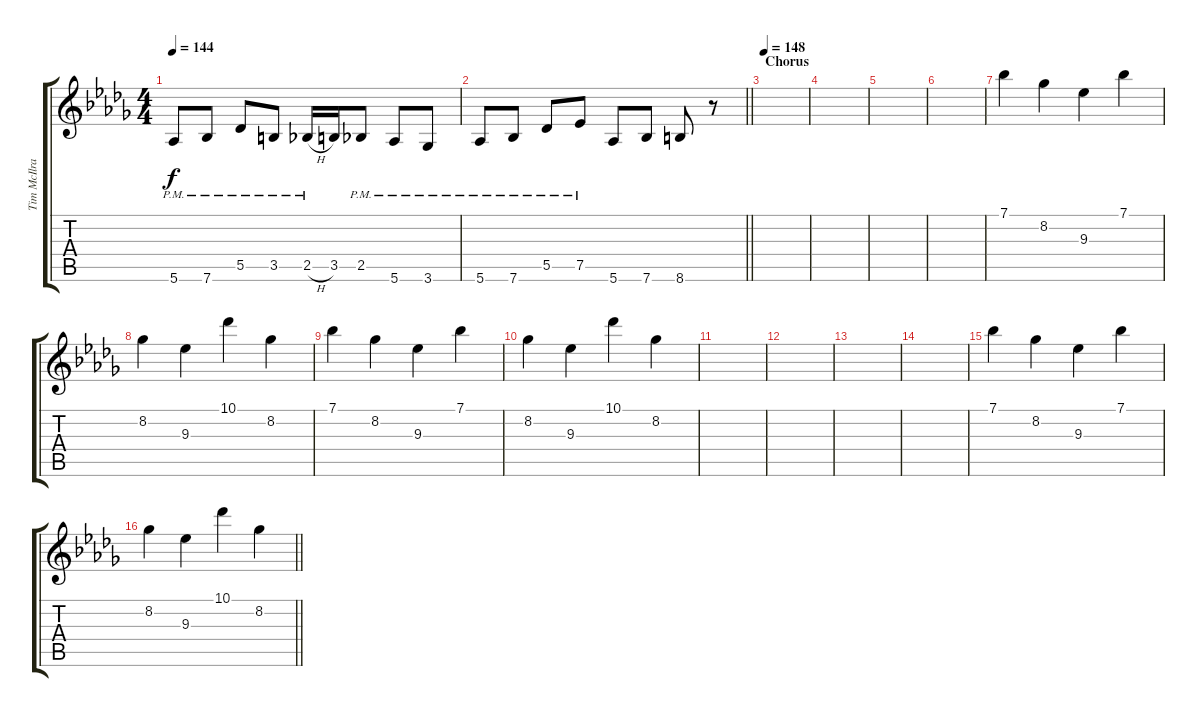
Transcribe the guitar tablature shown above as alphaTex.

\track ("Tim McIlrath - Guitar Two" "Tim McIlra") {instrument distortionguitar}
\staff {score tabs}
\tuning (Eb4 Bb3 Gb3 Db3 Ab2 Eb2) {hide}
\ts (4 4)
\tempo 144
\clef g2
\ks db
5.6{pm}.8{dy f} 7.6{pm}.8 5.5{pm}.8 3.5{pm}.8 2.5{h pm}.16 3.5.16 2.5{pm}.8 5.6{pm}.8 3.6{pm}.8 |
\barLineRight lightlight
5.6{pm}.8 7.6{pm}.8 5.5{pm}.8 7.5{pm}.8 5.6.8 7.6.8 8.6.8 r.8 |
\section ("" "Chorus")
\tempo 148
|
|
|
|
7.1.4{volume 6} 8.2.4 9.3.4 7.1.4 |
8.2.4 9.3.4 10.1.4 8.2.4 |
7.1.4 8.2.4 9.3.4 7.1.4 |
8.2.4 9.3.4 10.1.4 8.2.4 |
|
|
|
|
7.1.4 8.2.4 9.3.4 7.1.4 |
\barLineRight lightlight
8.2.4 9.3.4 10.1.4 8.2.4
